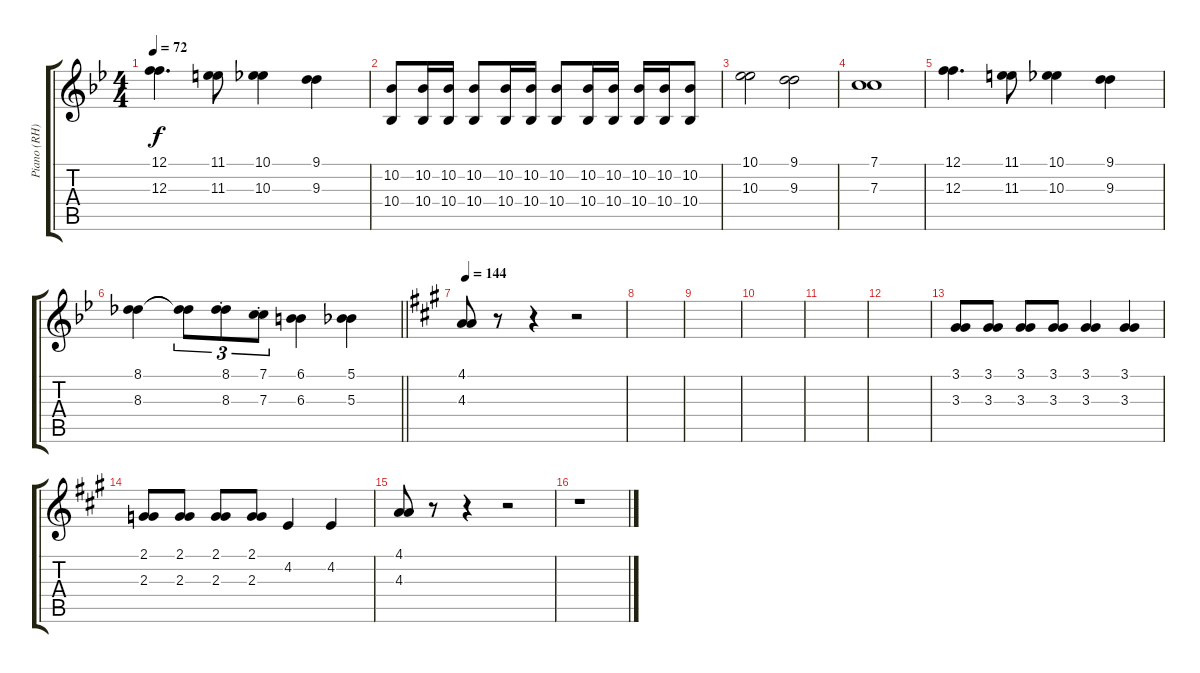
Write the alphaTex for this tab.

\track ("Piano (RH)" "Piano (RH)") {instrument brightacousticpiano}
\staff {score tabs}
\tuning (F4 C4 F4 C3 F3 C2) {hide}
\ts (4 4)
\tempo 72
\clef g2
\ks bb
(12.1 12.3).4{d dy f} (11.1 11.3).8 (10.1 10.3).4 (9.1 9.3).4 |
(10.2 10.4).8 (10.2 10.4).16 (10.2 10.4).16 (10.2 10.4).8 (10.2 10.4).16 (10.2 10.4).16 (10.2 10.4).8 (10.2 10.4).16 (10.2 10.4).16 (10.2 10.4).16 (10.2 10.4).16 (10.2 10.4).8 |
(10.1 10.3).2 (9.1 9.3).2 |
(7.1 7.3).1 |
(12.1 12.3).4{d} (11.1 11.3).8 (10.1 10.3).4 (9.1 9.3).4 |
\barLineRight lightlight
(8.1 8.3).4 (8.1{t} 8.3{t}).8{tu (3 2)} (8.1{st} 8.3{st}).8{tu (3 2)} (7.1{st} 7.3{st}).8{tu (3 2)} (6.1 6.3).4 (5.1 5.3).4 |
\tempo 144
\ks a
(4.1 4.3).8 r.8 r.4 r.2 |
|
|
|
|
|
(3.1 3.3).8 (3.1 3.3).8 (3.1 3.3).8 (3.1 3.3).8 (3.1 3.3).4 (3.1 3.3).4 |
(2.1 2.3).8 (2.1 2.3).8 (2.1 2.3).8 (2.1 2.3).8 4.2.4 4.2.4 |
(4.1 4.3).8 r.8 r.4 r.2 |
r.1
